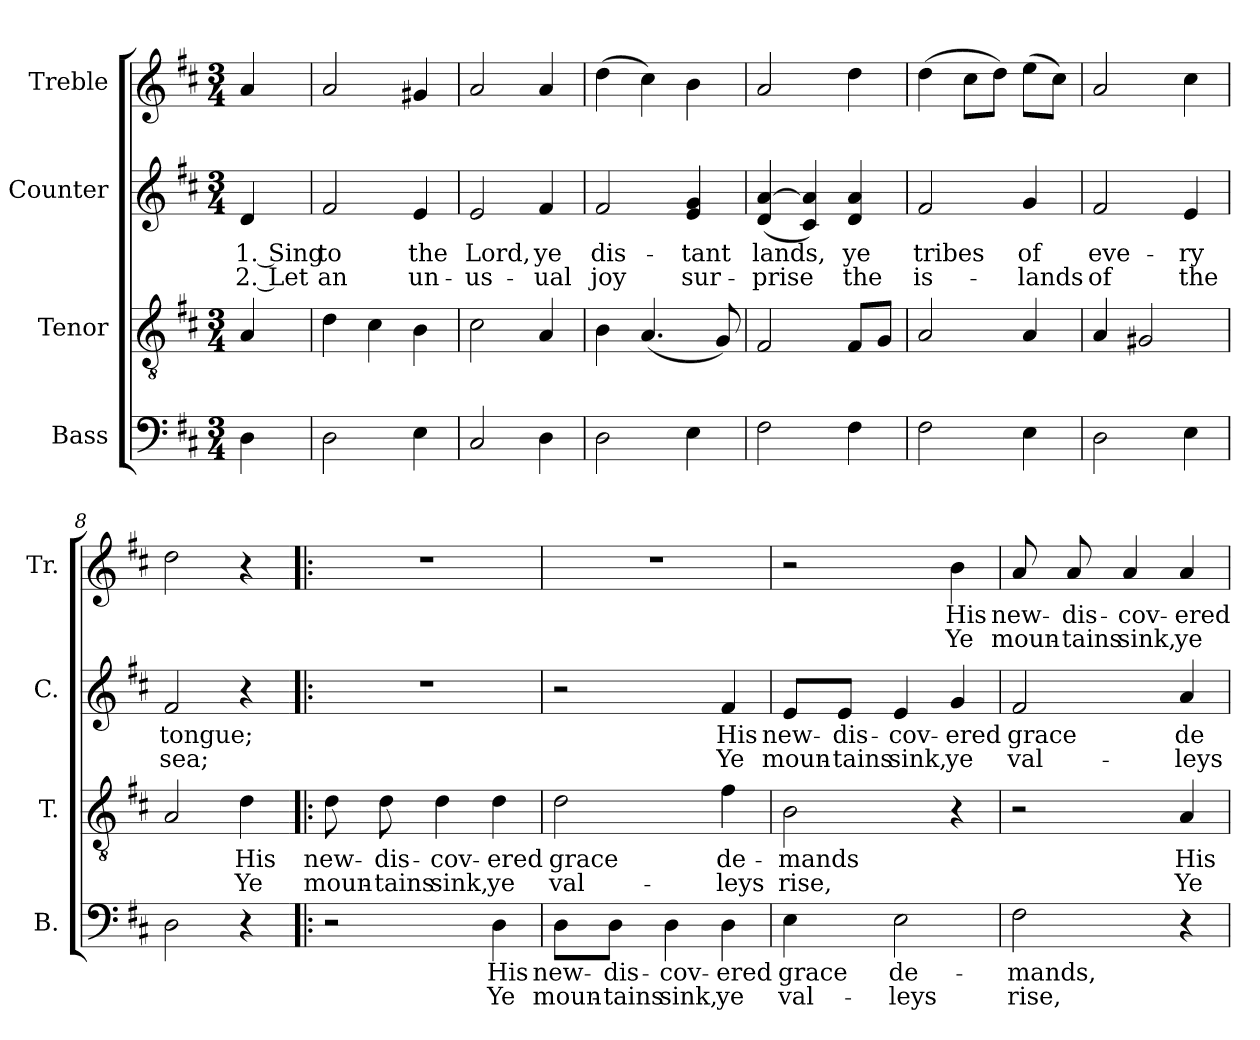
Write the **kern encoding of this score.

**kern	**text	**text	**kern	**text	**text	**kern	**text	**text	**kern	**text	**text
*part4	*part4	*part4	*part3	*part3	*part3	*part2	*part2	*part2	*part1	*part1	*part1
*staff4	*staff4	*staff4	*staff3	*staff3	*staff3	*staff2	*staff2	*staff2	*staff1	*staff1	*staff1
*I"Bass	*	*	*I"Tenor	*	*	*I"Counter	*	*	*I"Treble	*	*
*I'B.	*	*	*I'T.	*	*	*I'C.	*	*	*I'Tr.	*	*
*clefF4	*	*	*clefGv2	*	*	*clefG2	*	*	*clefG2	*	*
*k[f#c#]	*	*	*k[f#c#]	*	*	*k[f#c#]	*	*	*k[f#c#]	*	*
*D:	*	*	*D:	*	*	*D:	*	*	*D:	*	*
*M3/4	*	*	*M3/4	*	*	*M3/4	*	*	*M3/4	*	*
=1	=1	=1	=1	=1	=1	=1	=1	=1	=1	=1	=1
4D\	.	.	4A/	.	.	4d/	1. Sing	2. Let	4a/	.	.
=2	=2	=2	=2	=2	=2	=2	=2	=2	=2	=2	=2
2D\	.	.	4d\	.	.	2f#/	to	an	2a/	.	.
.	.	.	4c#\	.	.	.	.	.	.	.	.
4E\	.	.	4B\	.	.	4e/	the	un-	4g#X/	.	.
=3	=3	=3	=3	=3	=3	=3	=3	=3	=3	=3	=3
2C#/	.	.	2c#\	.	.	2e/	Lord,	-us-	2a/	.	.
4D\	.	.	4A/	.	.	4f#/	ye	-ual	4a/	.	.
=4	=4	=4	=4	=4	=4	=4	=4	=4	=4	=4	=4
2D\	.	.	4B\	.	.	2f#/	dis-	joy	(4dd\	.	.
.	.	.	(4.A/	.	.	.	.	.	4cc#\)	.	.
4E\	.	.	.	.	.	4e/ 4g/	-tant	sur-	4b\	.	.
.	.	.	8G/)	.	.	.	.	.	.	.	.
=5	=5	=5	=5	=5	=5	=5	=5	=5	=5	=5	=5
2F#\	.	.	2F#/	.	.	(4d/ [4a/	lands,	-prise	2a/	.	.
.	.	.	.	.	.	4c#/ 4a/])	.	.	.	.	.
4F#\	.	.	8F#/L	.	.	4d/ 4a/	ye	the	4dd\	.	.
.	.	.	8G/J	.	.	.	.	.	.	.	.
=6	=6	=6	=6	=6	=6	=6	=6	=6	=6	=6	=6
2F#\	.	.	2A/	.	.	2f#/	tribes	is-	(4dd\	.	.
.	.	.	.	.	.	.	.	.	8cc#\L	.	.
.	.	.	.	.	.	.	.	.	8dd\J)	.	.
4E\	.	.	4A/	.	.	4g/	of	-lands	(8ee\L	.	.
.	.	.	.	.	.	.	.	.	8cc#\J)	.	.
=7	=7	=7	=7	=7	=7	=7	=7	=7	=7	=7	=7
2D\	.	.	4A/	.	.	2f#/	eve-	of	2a/	.	.
.	.	.	2G#X/	.	.	.	.	.	.	.	.
4E\	.	.	.	.	.	4e/	-ry	the	4cc#\	.	.
=8	=8	=8	=8	=8	=8	=8	=8	=8	=8	=8	=8
2D\	.	.	2A/	.	.	2f#/	tongue;	sea;	2dd\	.	.
4r	.	.	4d\	His	Ye	4r	.	.	4r	.	.
=9!|:	=9!|:	=9!|:	=9!|:	=9!|:	=9!|:	=9!|:	=9!|:	=9!|:	=9!|:	=9!|:	=9!|:
2r	.	.	8d\	new-	moun-	2.r	.	.	2.r	.	.
.	.	.	8d\	-dis-	-tains	.	.	.	.	.	.
.	.	.	4d\	-cov-	sink,	.	.	.	.	.	.
4D\	His	Ye	4d\	-ered	ye	.	.	.	.	.	.
!!LO:LB:g=z
=10	=10	=10	=10	=10	=10	=10	=10	=10	=10	=10	=10
8D\L	new-	moun-	2d\	grace	val-	2r	.	.	2.r	.	.
8D\J	-dis-	-tains	.	.	.	.	.	.	.	.	.
4D\	-cov-	sink,	.	.	.	.	.	.	.	.	.
4D\	-ered	ye	4f#\	de-	-leys	4f#/	His	Ye	.	.	.
=11	=11	=11	=11	=11	=11	=11	=11	=11	=11	=11	=11
4E\	grace	val-	2B\	-mands	rise,	8e/L	new-	moun-	2r	.	.
.	.	.	.	.	.	8e/J	-dis-	-tains	.	.	.
2E\	de-	-leys	.	.	.	4e/	-cov-	sink,	.	.	.
.	.	.	4r	.	.	4g/	-ered	ye	4b\	His	Ye
=12	=12	=12	=12	=12	=12	=12	=12	=12	=12	=12	=12
2F#\	-mands,	rise,	2r	.	.	2f#/	grace	val-	8a/	new-	moun-
.	.	.	.	.	.	.	.	.	8a/	-dis-	-tains
.	.	.	.	.	.	.	.	.	4a/	-cov-	sink,
4r	.	.	4A/	His	Ye	4a/	de-	-leys	4a/	-ered	ye
=	=	=	=	=	=	=	=	=	=	=	=
*-	*-	*-	*-	*-	*-	*-	*-	*-	*-	*-	*-
